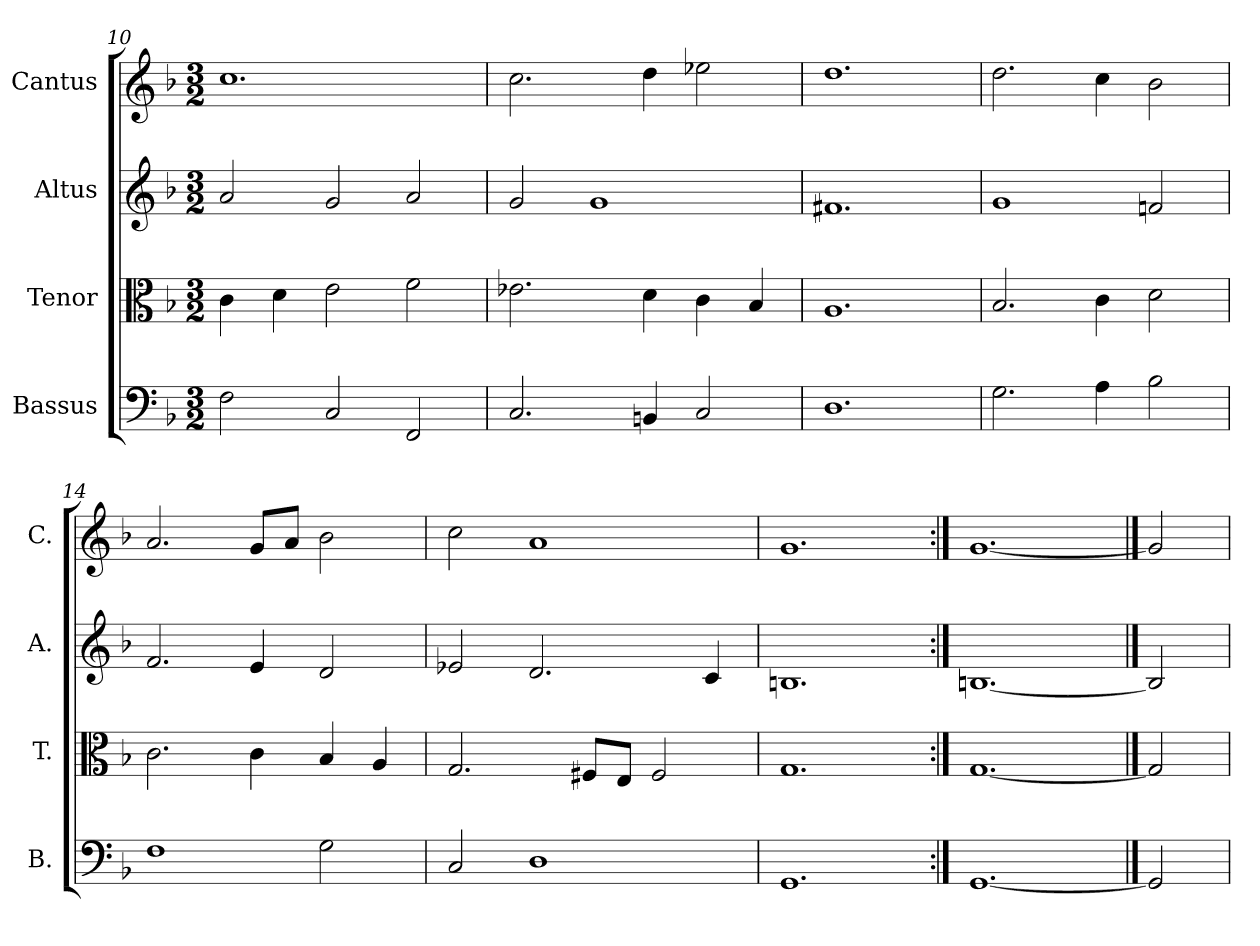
**kern	**kern	**kern	**kern
*part4	*part3	*part2	*part1
*staff4	*staff3	*staff2	*staff1
*I"Bassus	*I"Tenor	*I"Altus	*I"Cantus
*I'B.	*I'T.	*I'A.	*I'C.
*clefF4	*clefC3	*clefG2	*clefG2
*k[b-]	*k[b-]	*k[b-]	*k[b-]
*F:	*F:	*F:	*F:
*M3/2	*M3/2	*M3/2	*M3/2
=10	=10	=10	=10
2F\	4c\	2a/	1.cc\
.	4d\	.	.
2C/	2e\	2g/	.
2FF/	2f\	2a/	.
=11	=11	=11	=11
2.C/	2.e-X\	2g/	2.cc\
.	.	1g/	.
4BBn/	4d\	.	4dd\
2C/	4c\	.	2ee-X\
.	4B-/	.	.
=12	=12	=12	=12
1.D\	1.A/	1.f#X/	1.dd\
=13	=13	=13	=13
2.G\	2.B-/	1g/	2.dd\
4A\	4c\	.	4cc\
2B-\	2d\	2fn/	2b-\
=14	=14	=14	=14
1F\	2.c\	2.f/	2.a/
.	4c\	4e/	8g/L
.	.	.	8a/J
2G\	4B-/	2d/	2b-\
.	4A/	.	.
=15	=15	=15	=15
2C/	2.G/	2e-X/	2cc\
1D\	.	2.d/	1a/
.	8F#X/L	.	.
.	8E/J	.	.
.	2F#/	.	.
.	.	4c/	.
=16	=16	=16	=16
1.GG/	1.G/	1.Bn/	1.g/
=17:|!	=17:|!	=17:|!	=17:|!
[1.GG/	[1.G/	[1.Bn/	[1.g/
==18	==18	==18	==18
2GG/]	2G/]	2B/]	2g/]
=	=	=	=
*-	*-	*-	*-
